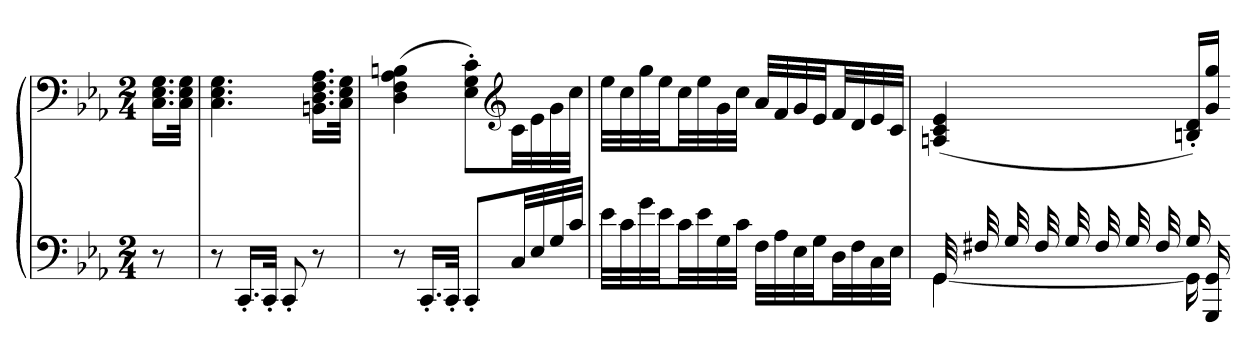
**kern	**kern
*part1	*part1
*staff2	*staff1
*clefF4	*clefF4
*k[b-e-a-]	*k[b-e-a-]
*c:	*c:
*M2/4	*M2/4
=	=
8r	16.C 16.E- 16.GLL
.	32C 32E- 32GJJk
=111	=111
8r	4.C 4.E- 4.G
16.CC'LL	.
32CC'JJk	.
8CC'	.
8r	16.BBn 16.D 16.F 16.A-LL
.	32C 32E- 32GJJk
=112	=112
8r	(4D 4F 4A- 4Bn
16.CC'LL	.
32CC'JJk	.
8CC'L	8E-' 8G' 8c'L)
*	*clefG2
32CLL	32cLL
32E-	32e-
32G	32g
32cJJJ	32ccJJJ
=113	=113
32e-LLL	32ee-LLL
32c	32cc
32g	32gg
32e-JJ	32ee-JJ
32cLL	32ccLL
32e-	32ee-
32G	32g
32cJJJ	32ccJJJ
32FLLL	32a-LLL
32A-	32f
32E-	32g
32GJJ	32e-JJ
32DLL	32fLL
32F	32d
32C	32e-
32E-JJJ	32cJJJ
=114	=114
*^	*
32GG	[4GG	(4An 4c 4e-
32F#X	.	.
32G	.	.
32F#	.	.
32G	.	.
32F#	.	.
32G	.	.
32F#	.	.
16G	16GG]	16Bn' 16d'LL)
16GGG 16GG	16ryy	16g 16ggJJ
*v	*v	*
=-	=-
*-	*-
